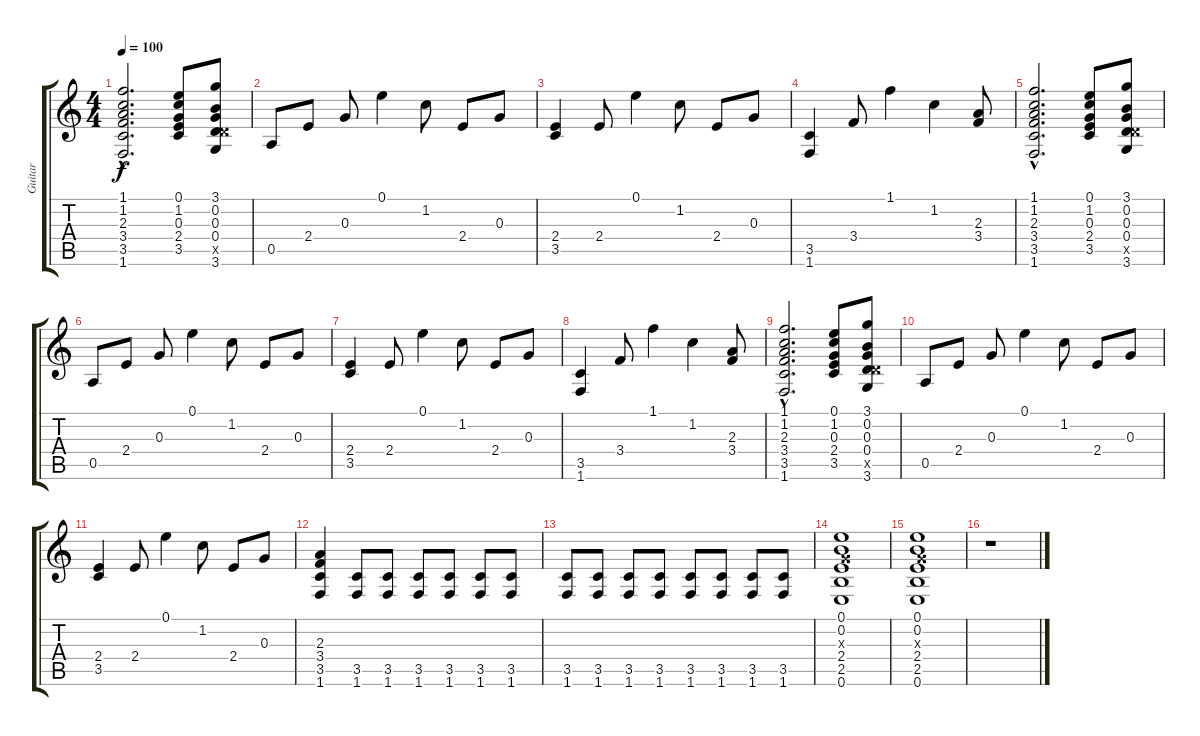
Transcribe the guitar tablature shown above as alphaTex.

\track ("Guitar" "Guitar") {instrument distortionguitar}
\staff {score tabs}
\tuning (E4 B3 G3 D3 A2 E2) {hide}
\ts (4 4)
\tempo 100
\clef g2
\ks c
(1.1{hac} 1.2{hac} 2.3{hac} 3.4{hac} 3.5{hac} 1.6{hac}).2{d dy f} (0.1 1.2 0.3 2.4 3.5).8 (3.1 0.2 0.3 0.4 5.5{x} 3.6).8 |
0.5.8{volume 16} 2.4.8 0.3.8 0.1.4 1.2.8 2.4.8 0.3.8 |
(2.4 3.5).4 2.4.8 0.1.4 1.2.8 2.4.8 0.3.8 |
(3.5 1.6).4 3.4.8 1.1.4 1.2.4 (2.3 3.4).8 |
(1.1{hac} 1.2{hac} 2.3{hac} 3.4{hac} 3.5{hac} 1.6{hac}).2{d} (0.1 1.2 0.3 2.4 3.5).8 (3.1 0.2 0.3 0.4 5.5{x} 3.6).8 |
0.5.8 2.4.8 0.3.8 0.1.4 1.2.8 2.4.8 0.3.8 |
(2.4 3.5).4 2.4.8 0.1.4 1.2.8 2.4.8 0.3.8 |
(3.5 1.6).4 3.4.8 1.1.4 1.2.4 (2.3 3.4).8 |
(1.1{hac} 1.2{hac} 2.3{hac} 3.4{hac} 3.5{hac} 1.6{hac}).2{d} (0.1 1.2 0.3 2.4 3.5).8 (3.1 0.2 0.3 0.4 5.5{x} 3.6).8 |
0.5.8 2.4.8 0.3.8 0.1.4 1.2.8 2.4.8 0.3.8 |
(2.4 3.5).4 2.4.8 0.1.4 1.2.8 2.4.8 0.3.8 |
(2.3 3.4 3.5 1.6).4 (3.5 1.6).8 (3.5 1.6).8 (3.5 1.6).8 (3.5 1.6).8 (3.5 1.6).8 (3.5 1.6).8 |
(3.5 1.6).8 (3.5 1.6).8 (3.5 1.6).8 (3.5 1.6).8 (3.5 1.6).8 (3.5 1.6).8 (3.5 1.6).8 (3.5 1.6).8 |
(0.1 0.2 0.3{x} 2.4 2.5 0.6).1 |
(0.1 0.2 0.3{x} 2.4 2.5 0.6).1 |
r.1
